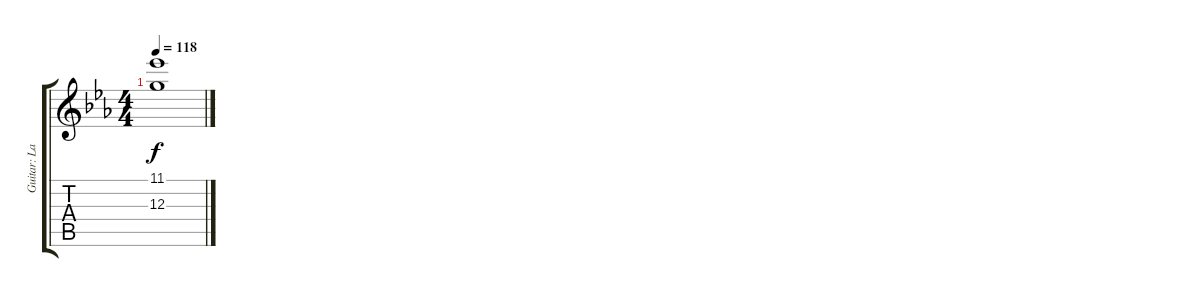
\track ("Guitar: Larry" "Guitar: La") {instrument distortionguitar}
\staff {score tabs}
\tuning (E4 B3 G3 D3 A2 E2) {hide}
\ts (4 4)
\tempo 118
\clef g2
\ks eb
(11.1{t} 12.3{t}).1{dy f}
